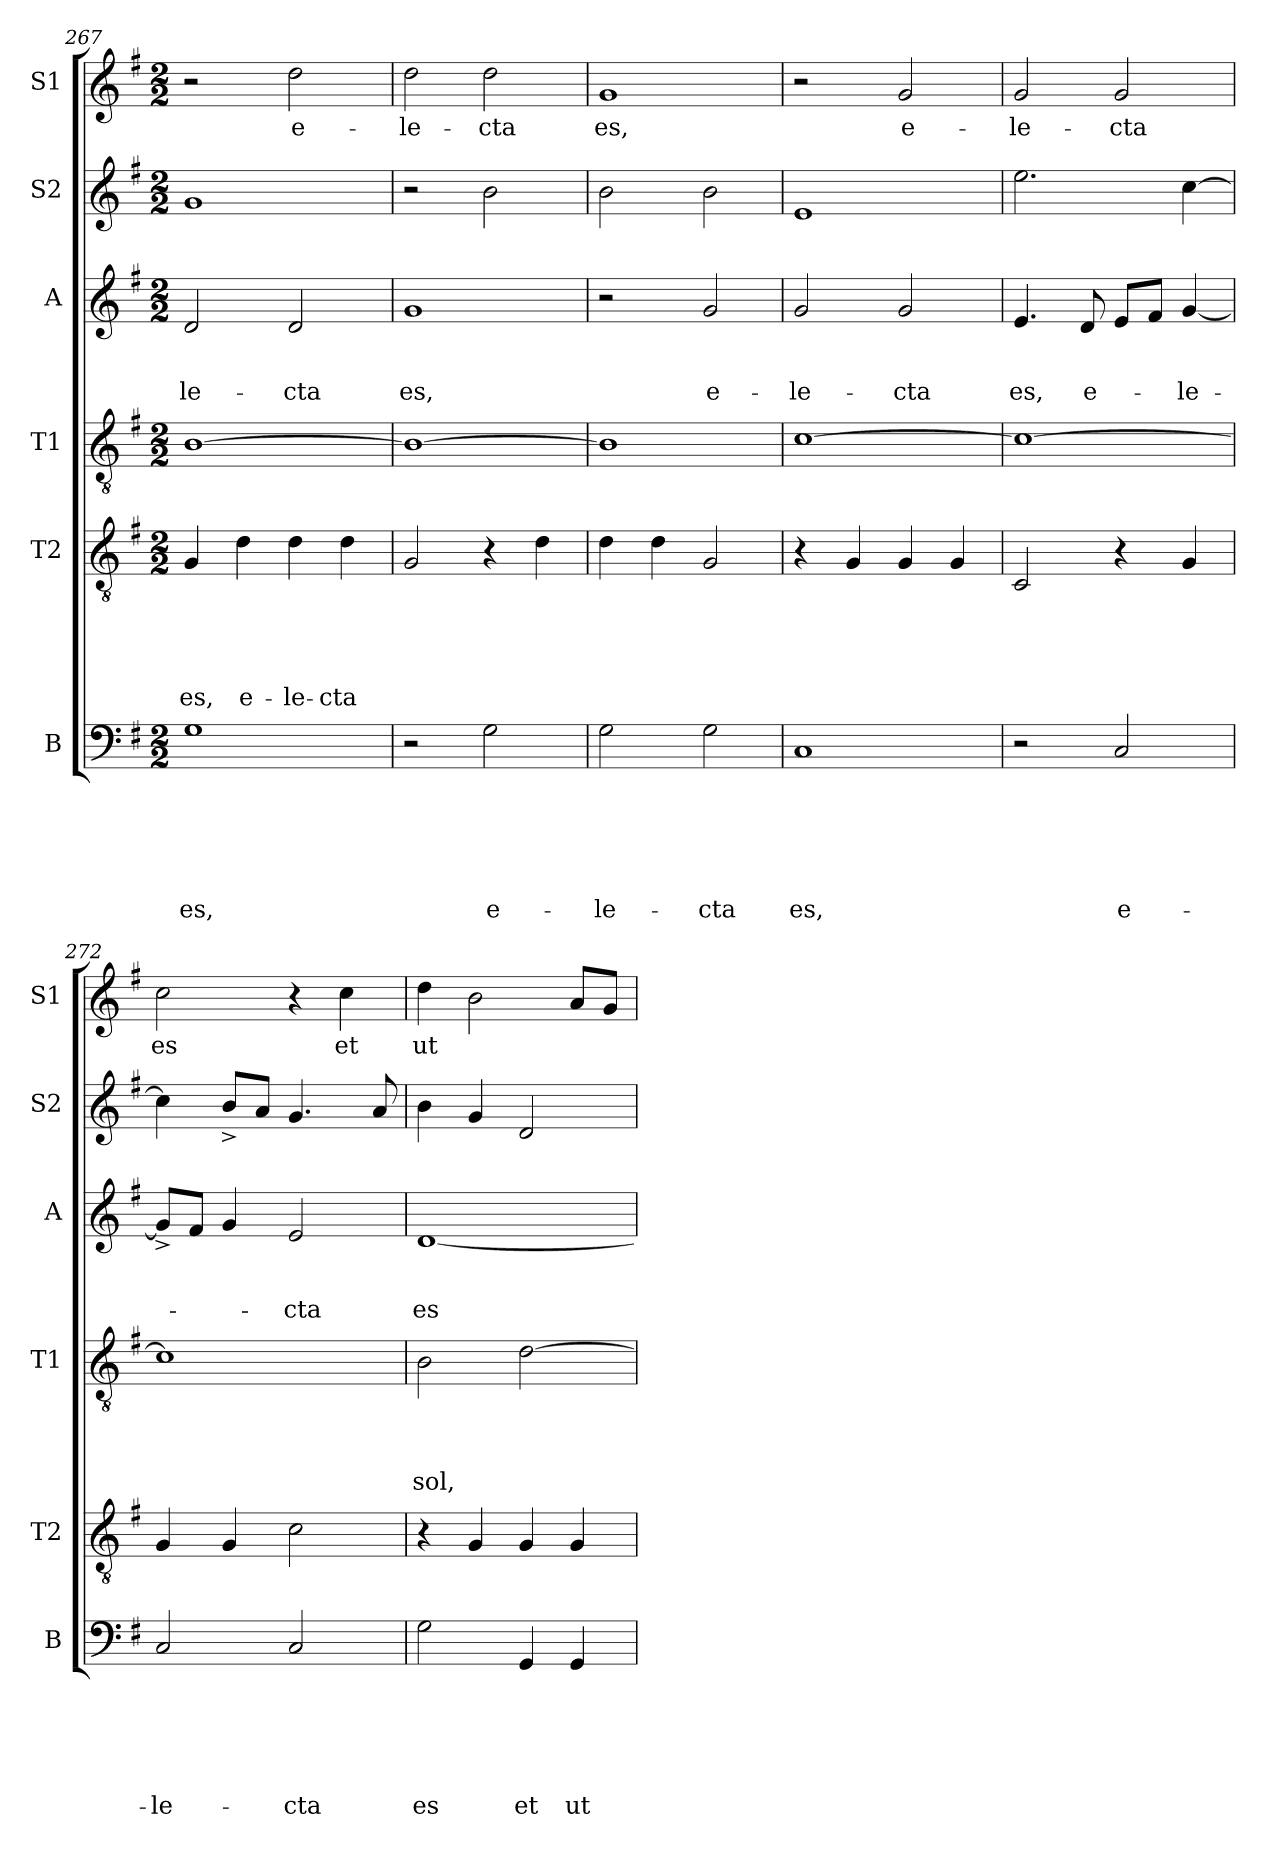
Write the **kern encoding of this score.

**kern	**text	**text	**text	**text	**text	**text	**kern	**text	**text	**text	**text	**text	**kern	**text	**text	**text	**text	**kern	**text	**text	**text	**kern	**kern	**text
*part6	*part6	*part6	*part6	*part6	*part6	*part6	*part5	*part5	*part5	*part5	*part5	*part5	*part4	*part4	*part4	*part4	*part4	*part3	*part3	*part3	*part3	*part2	*part1	*part1
*staff6	*staff6	*staff6	*staff6	*staff6	*staff6	*staff6	*staff5	*staff5	*staff5	*staff5	*staff5	*staff5	*staff4	*staff4	*staff4	*staff4	*staff4	*staff3	*staff3	*staff3	*staff3	*staff2	*staff1	*staff1
*I"B	*	*	*	*	*	*	*I"T2	*	*	*	*	*	*I"T1	*	*	*	*	*I"A	*	*	*	*I"S2	*I"S1	*
*I'B	*	*	*	*	*	*	*I'T2	*	*	*	*	*	*I'T1	*	*	*	*	*I'A	*	*	*	*I'S2	*I'S1	*
*clefF4	*	*	*	*	*	*	*clefGv2	*	*	*	*	*	*clefGv2	*	*	*	*	*clefG2	*	*	*	*clefG2	*clefG2	*
*k[f#]	*	*	*	*	*	*	*k[f#]	*	*	*	*	*	*k[f#]	*	*	*	*	*k[f#]	*	*	*	*k[f#]	*k[f#]	*
*G:	*	*	*	*	*	*	*G:	*	*	*	*	*	*G:	*	*	*	*	*G:	*	*	*	*G:	*G:	*
*M2/2	*	*	*	*	*	*	*M2/2	*	*	*	*	*	*M2/2	*	*	*	*	*M2/2	*	*	*	*M2/2	*M2/2	*
=267	=267	=267	=267	=267	=267	=267	=267	=267	=267	=267	=267	=267	=267	=267	=267	=267	=267	=267	=267	=267	=267	=267	=267	=267
!	!	!	!	!	!	!LO:LY:b	!	!	!	!	!	!LO:LY:b	!	!	!	!	!	!	!	!	!LO:LY:b	!	!	!
1G	.	.	.	.	.	es,	4G/	.	.	.	.	es,	[>1B	.	.	.	.	2d/	.	.	-le-	1g	2r	.
!	!	!	!	!	!	!	!	!	!	!	!	!LO:LY:b	!	!	!	!	!	!	!	!	!	!	!	!
.	.	.	.	.	.	.	4d\	.	.	.	.	e-	.	.	.	.	.	.	.	.	.	.	.	.
!	!	!	!	!	!	!	!	!	!	!	!	!LO:LY:b	!	!	!	!	!	!	!	!	!LO:LY:b	!	!	!LO:LY:b
.	.	.	.	.	.	.	4d\	.	.	.	.	-le-	.	.	.	.	.	2d/	.	.	-cta	.	2dd\	e-
!	!	!	!	!	!	!	!	!	!	!	!	!LO:LY:b:rj	!	!	!	!	!	!	!	!	!	!	!	!
.	.	.	.	.	.	.	4d\	.	.	.	.	-cta	.	.	.	.	.	.	.	.	.	.	.	.
=268	=268	=268	=268	=268	=268	=268	=268	=268	=268	=268	=268	=268	=268	=268	=268	=268	=268	=268	=268	=268	=268	=268	=268	=268
!	!	!	!	!	!	!	!	!	!	!	!	!	!	!	!	!	!	!	!	!	!LO:LY:b	!	!	!LO:LY:b
2r	.	.	.	.	.	.	2G/	.	.	.	.	.	1B_	.	.	.	.	1g	.	.	es,	2r	2dd\	-le-
!	!	!	!	!	!	!LO:LY:b	!	!	!	!	!	!	!	!	!	!	!	!	!	!	!	!	!	!LO:LY:b
2G\	.	.	.	.	.	e-	4r	.	.	.	.	.	.	.	.	.	.	.	.	.	.	2b\	2dd\	-cta
.	.	.	.	.	.	.	4d\	.	.	.	.	.	.	.	.	.	.	.	.	.	.	.	.	.
=269	=269	=269	=269	=269	=269	=269	=269	=269	=269	=269	=269	=269	=269	=269	=269	=269	=269	=269	=269	=269	=269	=269	=269	=269
!	!	!	!	!	!	!LO:LY:b	!	!	!	!	!	!	!	!	!	!	!	!	!	!	!	!	!	!LO:LY:b
2G\	.	.	.	.	.	-le-	4d\	.	.	.	.	.	1B]	.	.	.	.	2r	.	.	.	2b\	1g	es,
.	.	.	.	.	.	.	4d\	.	.	.	.	.	.	.	.	.	.	.	.	.	.	.	.	.
!	!	!	!	!	!	!LO:LY:b	!	!	!	!	!	!	!	!	!	!	!	!	!	!	!LO:LY:b	!	!	!
2G\	.	.	.	.	.	-cta	2G/	.	.	.	.	.	.	.	.	.	.	2g/	.	.	e-	2b\	.	.
=270	=270	=270	=270	=270	=270	=270	=270	=270	=270	=270	=270	=270	=270	=270	=270	=270	=270	=270	=270	=270	=270	=270	=270	=270
!	!	!	!	!	!	!LO:LY:b	!	!	!	!	!	!	!	!	!	!	!	!	!	!	!LO:LY:b	!	!	!
1C	.	.	.	.	.	es,	4r	.	.	.	.	.	[<1c	.	.	.	.	2g/	.	.	-le-	1e	2r	.
.	.	.	.	.	.	.	4G/	.	.	.	.	.	.	.	.	.	.	.	.	.	.	.	.	.
!	!	!	!	!	!	!	!	!	!	!	!	!	!	!	!	!	!	!	!	!	!LO:LY:b	!	!	!LO:LY:b
.	.	.	.	.	.	.	4G/	.	.	.	.	.	.	.	.	.	.	2g/	.	.	-cta	.	2g/	e-
.	.	.	.	.	.	.	4G/	.	.	.	.	.	.	.	.	.	.	.	.	.	.	.	.	.
!!LO:LB:g=z
=271	=271	=271	=271	=271	=271	=271	=271	=271	=271	=271	=271	=271	=271	=271	=271	=271	=271	=271	=271	=271	=271	=271	=271	=271
!	!	!	!	!	!	!	!	!	!	!	!	!	!	!	!	!	!	!	!	!	!LO:LY:b	!	!	!LO:LY:b
2r	.	.	.	.	.	.	2C/	.	.	.	.	.	1c_	.	.	.	.	4.e/	.	.	es,	2.ee\	2g/	-le-
!	!	!	!	!	!	!	!	!	!	!	!	!	!	!	!	!	!	!	!	!	!LO:LY:b:rj	!	!	!
.	.	.	.	.	.	.	.	.	.	.	.	.	.	.	.	.	.	8d/	.	.	e-	.	.	.
!	!	!	!	!	!	!LO:LY:b	!	!	!	!	!	!	!	!	!	!	!	!	!	!	!	!	!	!LO:LY:b
2C/	.	.	.	.	.	e-	4r	.	.	.	.	.	.	.	.	.	.	8e/L	.	.	.	.	2g/	-cta
.	.	.	.	.	.	.	.	.	.	.	.	.	.	.	.	.	.	8f#/J	.	.	.	.	.	.
!	!	!	!	!	!	!	!	!	!	!	!	!	!	!	!	!	!	!	!	!	!LO:LY:b	!	!	!
.	.	.	.	.	.	.	4G/	.	.	.	.	.	.	.	.	.	.	[<4g/	.	.	-le-	[>4cc\	.	.
=272	=272	=272	=272	=272	=272	=272	=272	=272	=272	=272	=272	=272	=272	=272	=272	=272	=272	=272	=272	=272	=272	=272	=272	=272
!	!	!	!	!	!	!LO:LY:b	!	!	!	!	!	!	!	!	!	!	!	!	!	!	!	!	!	!LO:LY:b
2C/	.	.	.	.	.	-le-	4G/	.	.	.	.	.	1c]	.	.	.	.	8g^</L]	.	.	.	4cc\]	2cc\	es
.	.	.	.	.	.	.	.	.	.	.	.	.	.	.	.	.	.	8f#/J	.	.	.	.	.	.
.	.	.	.	.	.	.	4G/	.	.	.	.	.	.	.	.	.	.	4g/	.	.	.	8b^</L	.	.
.	.	.	.	.	.	.	.	.	.	.	.	.	.	.	.	.	.	.	.	.	.	8a/J	.	.
!	!	!	!	!	!	!LO:LY:b	!	!	!	!	!	!	!	!	!	!	!	!	!	!	!LO:LY:b	!	!	!
2C/	.	.	.	.	.	-cta	2c\	.	.	.	.	.	.	.	.	.	.	2e/	.	.	-cta	4.g/	4r	.
!	!	!	!	!	!	!	!	!	!	!	!	!	!	!	!	!	!	!	!	!	!	!	!	!LO:LY:b
.	.	.	.	.	.	.	.	.	.	.	.	.	.	.	.	.	.	.	.	.	.	.	4cc\	et
.	.	.	.	.	.	.	.	.	.	.	.	.	.	.	.	.	.	.	.	.	.	8a/	.	.
=273	=273	=273	=273	=273	=273	=273	=273	=273	=273	=273	=273	=273	=273	=273	=273	=273	=273	=273	=273	=273	=273	=273	=273	=273
!	!	!	!	!	!	!LO:LY:b	!	!	!	!	!	!	!	!	!	!	!LO:LY:b	!	!	!	!LO:LY:b	!	!	!LO:LY:b
2G\	.	.	.	.	.	es	4r	.	.	.	.	.	2B\	.	.	.	sol,	[<1d	.	.	es	4b\	4dd\	ut
.	.	.	.	.	.	.	4G/	.	.	.	.	.	.	.	.	.	.	.	.	.	.	4g/	2b\	.
!	!	!	!	!	!	!LO:LY:b	!	!	!	!	!	!	!	!	!	!	!	!	!	!	!	!	!	!
4GG/	.	.	.	.	.	et	4G/	.	.	.	.	.	[>2d\	.	.	.	.	.	.	.	.	2d/	.	.
!	!	!	!	!	!	!LO:LY:b	!	!	!	!	!	!	!	!	!	!	!	!	!	!	!	!	!	!
4GG/	.	.	.	.	.	ut	4G/	.	.	.	.	.	.	.	.	.	.	.	.	.	.	.	8a/L	.
.	.	.	.	.	.	.	.	.	.	.	.	.	.	.	.	.	.	.	.	.	.	.	8g/J	.
=	=	=	=	=	=	=	=	=	=	=	=	=	=	=	=	=	=	=	=	=	=	=	=	=
*-	*-	*-	*-	*-	*-	*-	*-	*-	*-	*-	*-	*-	*-	*-	*-	*-	*-	*-	*-	*-	*-	*-	*-	*-
